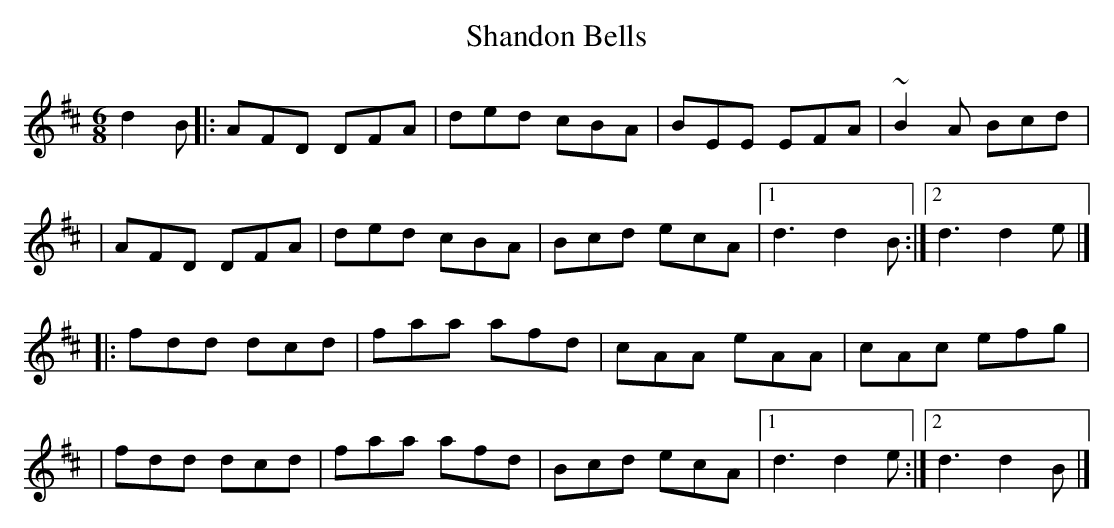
X:1
T:Shandon Bells
M:6/8
L:1/8
K:D
d2B|:AFD DFA|ded cBA|BEE EFA|~B2A Bcd|
|AFD DFA|ded cBA|Bcd ecA|1 d3 d2B:|2 d3 d2e|]
|:fdd dcd|faa afd|cAA eAA|cAc efg|
|fdd dcd|faa afd|Bcd ecA|1 d3 d2e:|2 d3 d2B|]
